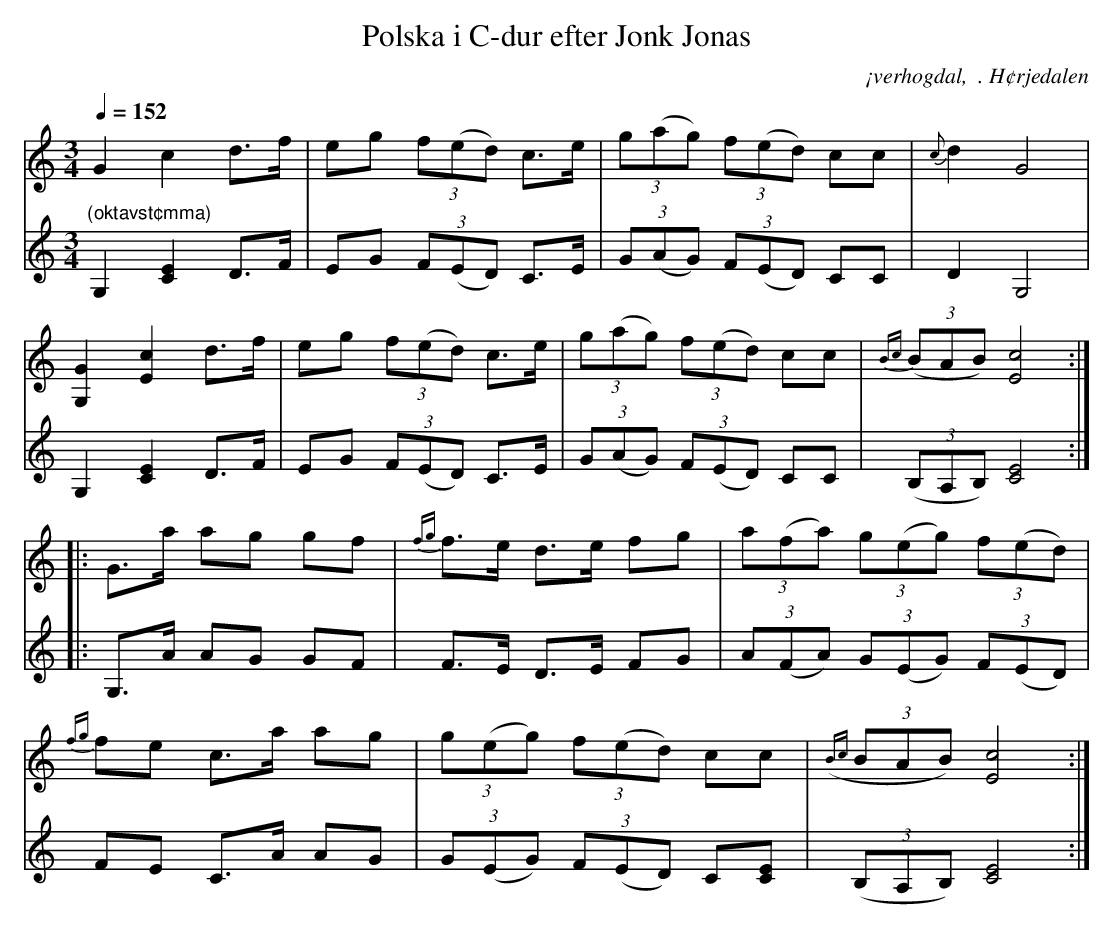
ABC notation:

X:1
T:Polska i C-dur efter Jonk Jonas
O:¡verhogdal,  . H¢rjedalen
Q:1/4=152
M:3/4
L:1/8
K:C
V:1
G2 c2 d>f|eg (3f(ed) c>e|(3g(ag) (3f(ed) cc|{c}d2G4|!
[G,2G2] [E2c2] d>f|eg (3f(ed) c>e|(3g(ag) (3f(ed) cc|{Bc}((3BAB) [E4c4]::!
G>a ag gf|{fg}f>e d>e fg|(3a(fa) (3g(eg) (3f(ed)|!
{fg}fe c>a ag|(3g(eg) (3f(ed) cc|({Bc}(3BAB) [E4c4]:|]
V:2
"(oktavst¢mma)"G,2 [C2E2] D>F|EG (3F(ED) C>E|(3G(AG) (3F(ED) CC|D2G,4|!
G,2 [C2E2] D>F|EG (3F(ED) C>E|(3G(AG) (3F(ED) CC|((3B,A,B,) [C4E4]::!
G,>A AG GF|F>E D>E FG|(3A(FA) (3G(EG) (3F(ED)|!
FE C>A AG|(3G(EG) (3F(ED) C[CE]|((3B,A,B,) [C4E4]:|]
